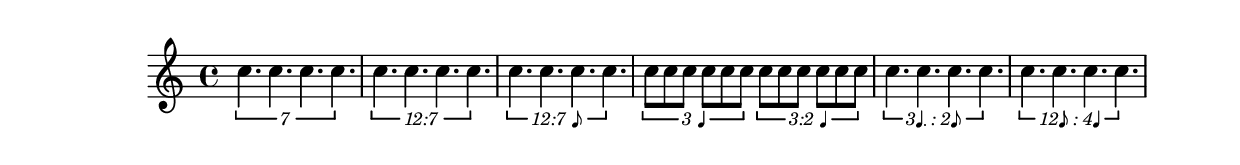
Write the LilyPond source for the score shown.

% Do not edit this file; it is automatically
% generated from Documentation/snippets/new
% This file is in the public domain.
%% Note: this file works from version 2.13.1
\version "2.13.20"

\header {
%% Translation of GIT committish: d2119a9e5e951c6ae850322f41444ac98d1ed492
  texidoces = "
LilyPond también proporciona funciones de formato para imprimir
números de grupo especial diferentes a la propia fracción, así
como para añadir una figura al número o a la fracción de la
agrupación.

"

  doctitlees = "Números de agrupación especial distintos a los predeterminados"


%% Translation of GIT committish: 0a868be38a775ecb1ef935b079000cebbc64de40
texidocde = "
LilyPond stellt auch Formatierungsfunktionen zur Verfügung, mit denen
N-tolennummern gesetzt werden können, die sich von dem eigentlichen Bruch
unterscheiden.  Auch ein Notenwert kann zu Nenner oder Zähler des Bruchs
hinzugefügt werden.
"
  doctitlede = "Nicht-standard-N-tolennummern"


%% Translation of GIT committish: 015b8e65e5e9a74cea1618b597402b5b74f89b89
  texidocfr = "
LilyPond sait aussi gérer des nolets dont le chiffrage imprimé ne
correspond pas exactement à la fraction de mesure à laquelle ils se
réfèrent, tout comme ceux auxquels une valeur de note vient en complément
au chiffre.
"
  doctitlefr = "Nolets au chiffrage inhabituel"

  lsrtags = "rhythms"

  texidoc = "
LilyPond also provides formatting functions to print tuplet numbers different
than the actual fraction, as well as to append a note value to the tuplet
number or tuplet fraction.
"
  doctitle = "Non-default tuplet numbers"
} % begin verbatim


\relative c'' {
  \once \override TupletNumber #'text =
    #(tuplet-number::non-default-tuplet-denominator-text 7)
  \times 2/3  { c4. c4. c4. c4. }
  \once \override TupletNumber #'text =
    #(tuplet-number::non-default-tuplet-fraction-text 12 7)
  \times 2/3  { c4. c4. c4. c4. }
  \once \override TupletNumber #'text =
    #(tuplet-number::append-note-wrapper
      (tuplet-number::non-default-tuplet-fraction-text 12 7) "8")
  \times 2/3  { c4. c4. c4. c4. }

  \once \override TupletNumber #'text =
    #(tuplet-number::append-note-wrapper
      tuplet-number::calc-denominator-text "4")
  \times 2/3  { c8 c8 c8 c8 c8 c8 }
  \once \override TupletNumber #'text =
    #(tuplet-number::append-note-wrapper
      tuplet-number::calc-fraction-text "4")
  \times 2/3  { c8 c8 c8 c8 c8 c8 }

  \once \override TupletNumber #'text =
    #(tuplet-number::fraction-with-notes "4." "8")
  \times 2/3  { c4. c4. c4. c4. }
  \once \override TupletNumber #'text =
    #(tuplet-number::non-default-fraction-with-notes 12 "8" 4 "4")
  \times 2/3  { c4. c4. c4. c4. }
}
